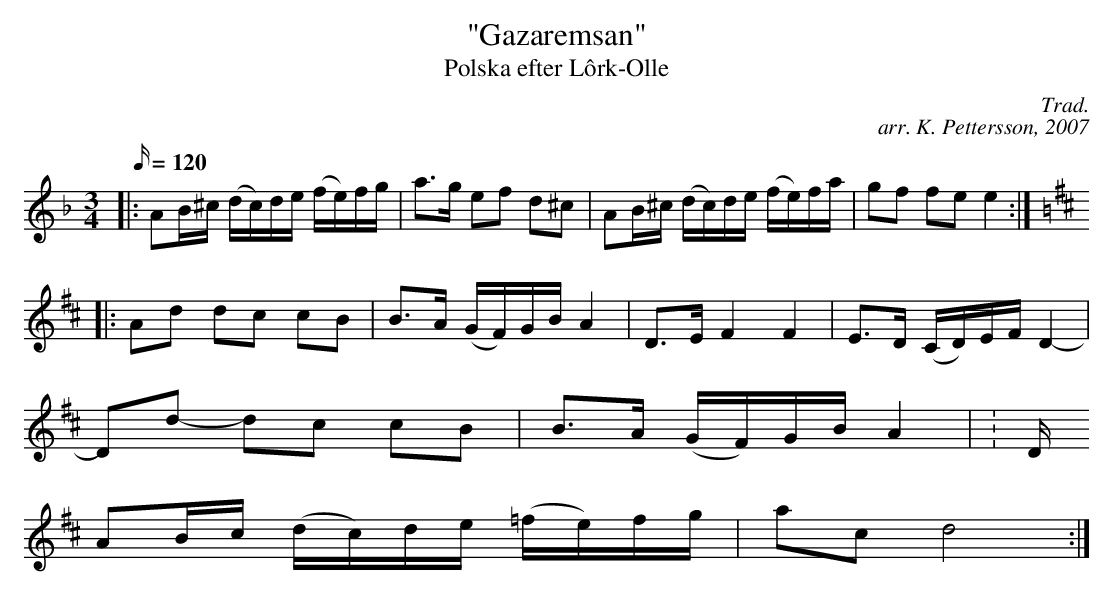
X:1
T: "Gazaremsan"
T: Polska efter Lôrk-Olle
C: Trad.
C: arr. K. Pettersson, 2007
M: 3/4
L: 1/16
Q: 120
K: Dm
V: 1
|: A2B^c (dc)de (fe)fg | a3g e2f2 d2^c2 | A2B^c (dc)de (fe)fa | g2f2 f2e2 e4 :|
K: D
|: A2d2 d2c2 c2B2 | B3A (GF)GB A4 | D3E F4 F4 | E3D (CD)EF D4- |
D2d2- d2c2 c2B2 | B3A (GF)GB A4 | K: Dm
A2Bc (dc)de (=fe)fg | a2c2 d8 :|
